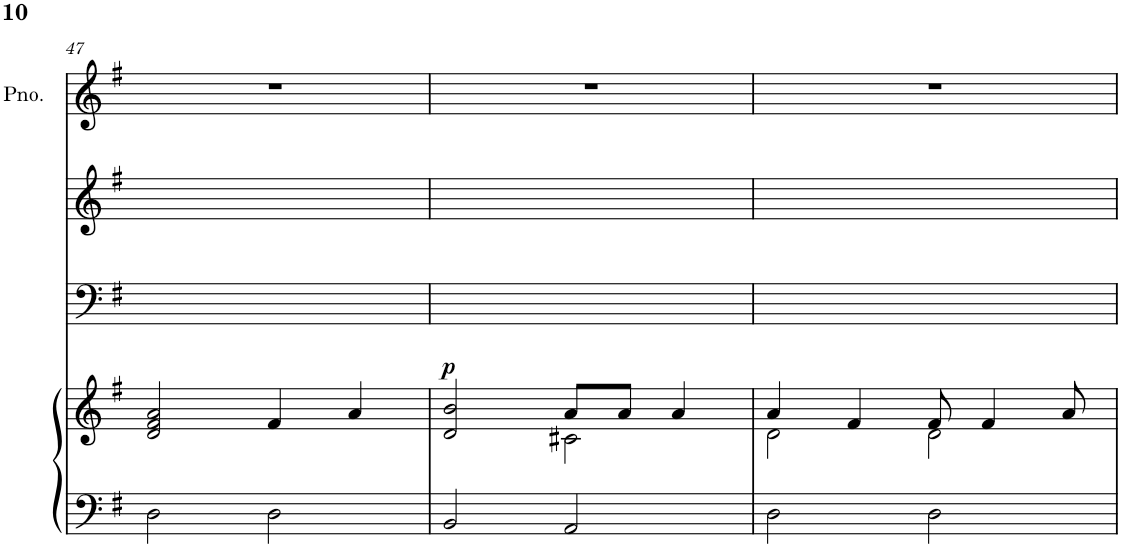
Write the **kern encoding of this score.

**kern	**kern	**dynam	**kern	**kern	**kern
*part4	*part4	*part4	*part3	*part2	*part1
*staff5	*staff4	*staff4/5	*staff3	*staff2	*staff1
*I"Piano	*	*	*I"Voice	*I"Voice	*I"Piano
*I'Pno	*	*	*I'V	*I'V	*I'Pno.
!!LO:PB:g=z
*clefF4	*clefG2	*	*clefF4	*clefG2	*clefG2
*k[f#]	*k[f#]	*	*k[f#]	*k[f#]	*k[f#]
*M4/4	*M4/4	*	*M4/4	*M4/4	*M4/4
=47	=47	=47	=47	=47	=47
2D\	2d/ 2f#/ 2a/	.	1ryy	1ryy	1r
2D\	4f#/	.	.	.	.
.	4a/	.	.	.	.
=48	=48	=48	=48	=48	=48
*	*^	*	*	*	*
!	!	!	!LO:DY:a	!	!	!
2BB/	2d/ 2b/	2ryy	p	1ryy	1ryy	1r
2AA/	8a/L	2c#X\	.	.	.	.
.	8a/J	.	.	.	.	.
.	4a/	.	.	.	.	.
=49	=49	=49	=49	=49	=49	=49
2D\	4a/	2d\	.	1ryy	1ryy	1r
.	4f#/	.	.	.	.	.
2D\	8f#/	2d\	.	.	.	.
.	4f#/	.	.	.	.	.
.	8a/	.	.	.	.	.
*	*v	*v	*	*	*	*
=	=	=	=	=	=
*-	*-	*-	*-	*-	*-
